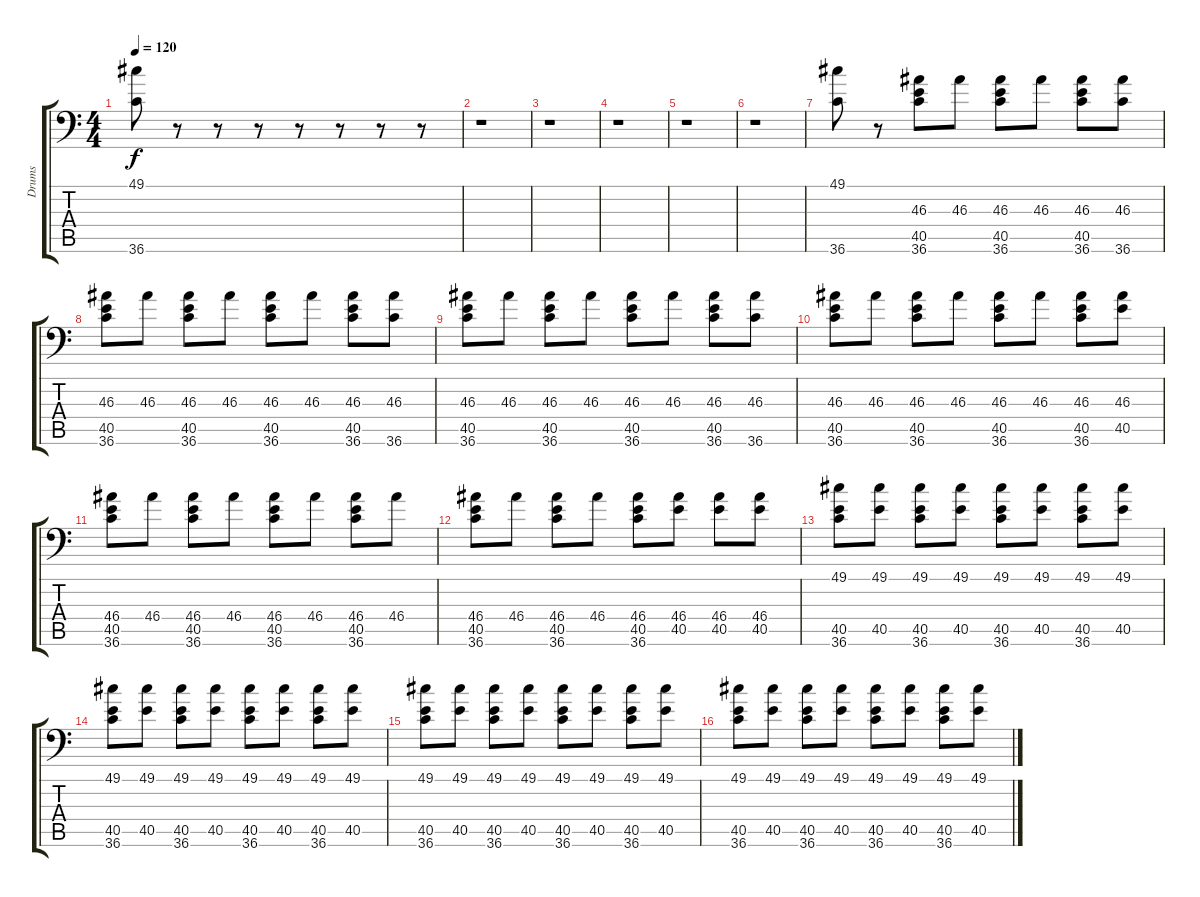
\track ("Drums" "Drums") {instrument acousticgrandpiano}
\staff {score tabs}
\tuning (C-1 C-1 C-1 C-1 C-1 C-1) {hide}
\ts (4 4)
\tempo 120
\clef f4
\ks c
(49.1 36.6).8{dy f} r.8 r.8 r.8 r.8 r.8 r.8 r.8 |
r.1 |
r.1 |
r.1 |
r.1 |
r.1 |
(49.1 36.6).8 r.8 (46.3 40.5 36.6).8 46.3.8 (46.3 40.5 36.6).8 46.3.8 (46.3 40.5 36.6).8 (46.3 36.6).8 |
(46.3 40.5 36.6).8 46.3.8 (46.3 40.5 36.6).8 46.3.8 (46.3 40.5 36.6).8 46.3.8 (46.3 40.5 36.6).8 (46.3 36.6).8 |
(46.3 40.5 36.6).8 46.3.8 (46.3 40.5 36.6).8 46.3.8 (46.3 40.5 36.6).8 46.3.8 (46.3 40.5 36.6).8 (46.3 36.6).8 |
(46.3 40.5 36.6).8 46.3.8 (46.3 40.5 36.6).8 46.3.8 (46.3 40.5 36.6).8 46.3.8 (46.3 40.5 36.6).8 (46.3 40.5).8 |
(46.4 40.5 36.6).8 46.4.8 (46.4 40.5 36.6).8 46.4.8 (46.4 40.5 36.6).8 46.4.8 (46.4 40.5 36.6).8 46.4.8 |
(46.4 40.5 36.6).8 46.4.8 (46.4 40.5 36.6).8 46.4.8 (46.4 40.5 36.6).8 (46.4 40.5).8 (46.4 40.5).8 (46.4 40.5).8 |
(49.1 40.5 36.6).8 (49.1 40.5).8 (49.1 40.5 36.6).8 (49.1 40.5).8 (49.1 40.5 36.6).8 (49.1 40.5).8 (49.1 40.5 36.6).8 (49.1 40.5).8 |
(49.1 40.5 36.6).8 (49.1 40.5).8 (49.1 40.5 36.6).8 (49.1 40.5).8 (49.1 40.5 36.6).8 (49.1 40.5).8 (49.1 40.5 36.6).8 (49.1 40.5).8 |
(49.1 40.5 36.6).8 (49.1 40.5).8 (49.1 40.5 36.6).8 (49.1 40.5).8 (49.1 40.5 36.6).8 (49.1 40.5).8 (49.1 40.5 36.6).8 (49.1 40.5).8 |
(49.1 40.5 36.6).8 (49.1 40.5).8 (49.1 40.5 36.6).8 (49.1 40.5).8 (49.1 40.5 36.6).8 (49.1 40.5).8 (49.1 40.5 36.6).8 (49.1 40.5).8
